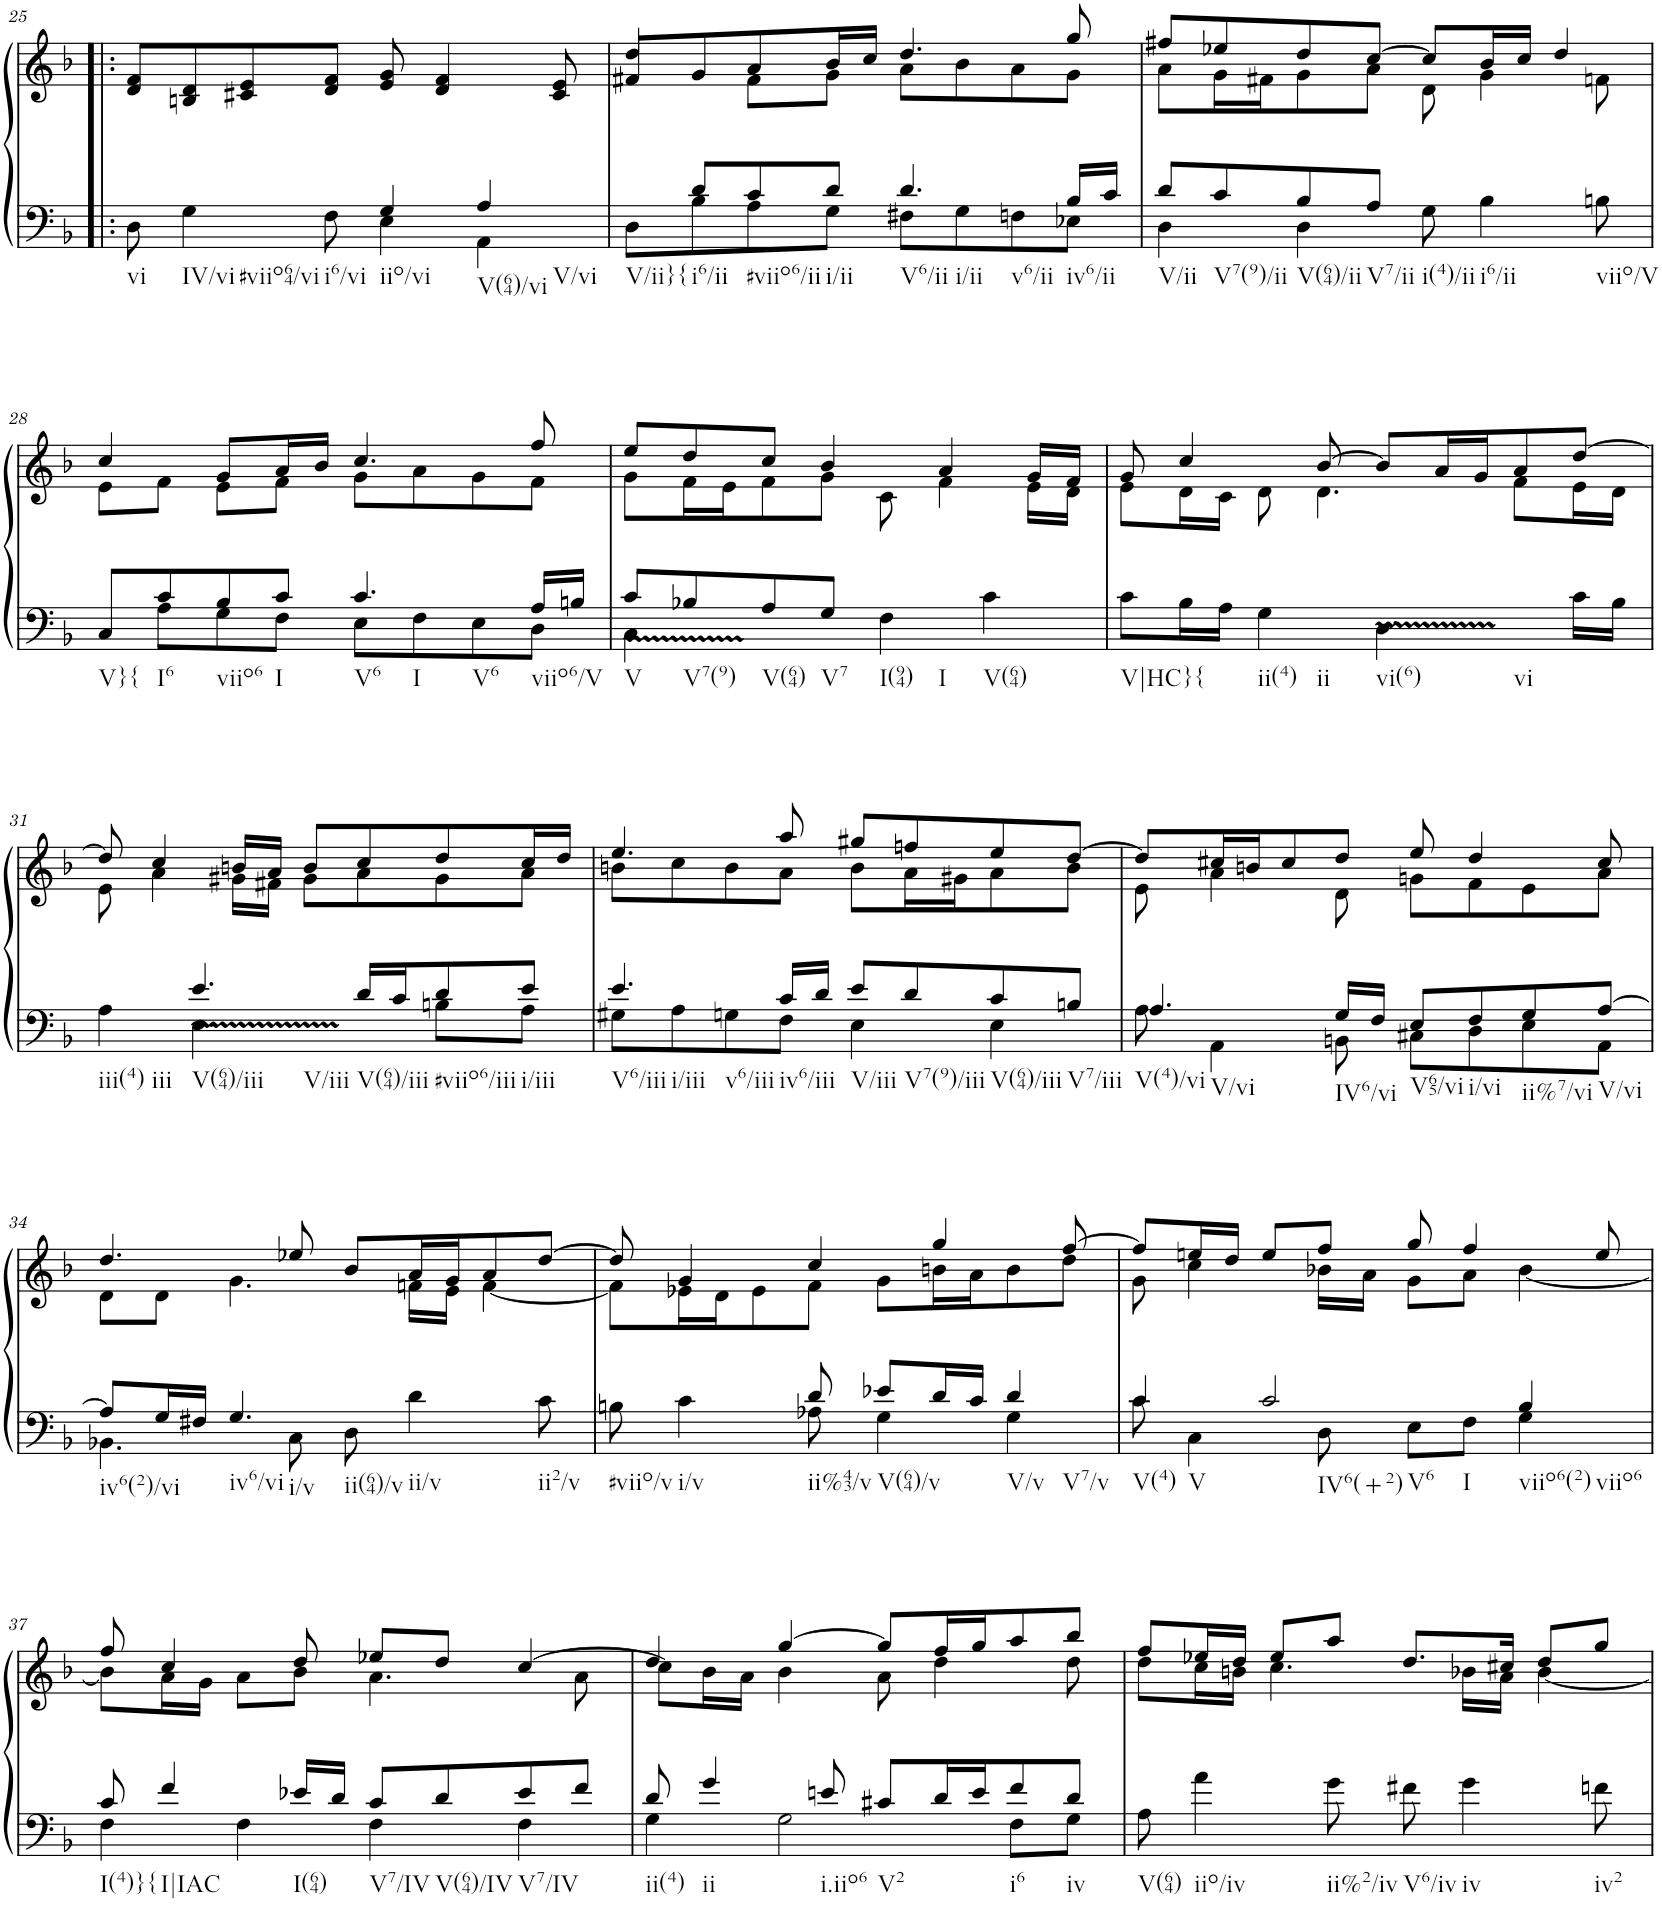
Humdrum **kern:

**kern	**kern
*part1	*part1
*staff2	*staff1
*I"Piano	*
*I'Pno.	*
!!LO:PB:g=z
*clefF4	*clefG2
*k[b-]	*k[b-]
*M4/4	*M4/4
*met(c)	*met(c)
=25!|:	=25!|:
*^	*
!LO:TX:b:t=vi	!	!
8D\	2ryy	8d/ 8f/L
!LO:TX:b:t=IV/vi	!	!
!LO:TX:b:t=#viio64/vi	!	!
4G\	.	8Bn/ 8d/
.	.	8c#X/ 8e/
!LO:TX:b:t=i6/vi	!	!
8F\	.	8d/ 8f/J
!LO:TX:b:t=iio/vi	!	!
4G/	4E\	8e/ 8g/
.	.	4d/ 4f/
!LO:TX:b:t=V(64)/vi	!	!
!LO:TX:b:t=V/vi	!	!
4A/	4AA\	.
.	.	8c#/ 8e/
=26	=26	=26
*	*	*^
!LO:TX:b:t=V/ii}{	!	!	!
8ryy	8D\L	8f#X/L	4dd/
!LO:TX:b:t=i6/ii	!	!	!
8d/L	8B-\	8g/	.
!LO:TX:b:t=#viio6/ii	!	!	!
8c/	8A\	8a/	8f#\L
!LO:TX:b:t=i/ii	!	!	!
8d/J	8G\J	16b-/L	8g\J
.	.	16cc/JJ	.
!LO:TX:b:t=V6/ii	!	!	!
!LO:TX:b:t=i/ii	!	!	!
!LO:TX:b:t=v6/ii	!	!	!
4.d/	8F#X\L	4.dd/	8a\L
.	8G\	.	8b-\
.	8Fn\	.	8a\
!LO:TX:b:t=iv6/ii	!	!	!
16B-/LL	8E-X\J	8gg/	8g\J
16c/JJ	.	.	.
=27	=27	=27	=27
!LO:TX:b:t=V/ii	!	!	!
8d/L	4D\	8ff#X/L	8a\L
!LO:TX:b:t=V7(9)/ii	!	!	!
8c/	.	8ee-X/	16g\L
.	.	.	16f#X\J
!LO:TX:b:t=V(64)/ii	!	!	!
8B-/	4D\	8dd/	8g\
!LO:TX:b:t=V7/ii	!	!	!
8A/J	.	[8cc/J	8a\J
!LO:TX:b:t=i(4)/ii	!	!	!
8G\	2ryy	8cc/L]	8d\
!LO:TX:b:t=i6/ii	!	!	!
4B-\	.	16b-/L	4g\
.	.	16cc/JJ	.
.	.	4dd/	.
!LO:TX:b:t=viio/V	!	!	!
8Bn\	.	.	8fn\
!!LO:LB:g=z	!!
=28	=28	=28	=28
!LO:TX:b:t=V}{	!	!	!
8C/L	8ryy	4cc/	8e\L
!LO:TX:b:t=I6	!	!	!
8c/	8A\L	.	8f\J
!LO:TX:b:t=viio6	!	!	!
8B-/	8G\	8g/L	8e\L
!LO:TX:b:t=I	!	!	!
8c/J	8F\J	16a/L	8f\J
.	.	16b-/JJ	.
!LO:TX:b:t=V6	!	!	!
!LO:TX:b:t=I	!	!	!
!LO:TX:b:t=V6	!	!	!
4.c/	8E\L	4.cc/	8g\L
.	8F\	.	8a\
.	8E\	.	8g\
!LO:TX:b:t=viio6/V	!	!	!
16A/LL	8D\J	8ff/	8f\J
16Bn/JJ	.	.	.
=29	=29	=29	=29
!LO:TX:b:t=V	!	!	!
8c/L	4C\	8ee/L	8g\L
!LO:TX:b:t=V7(9)	!	!	!
8B-X/	.	8dd/	16f\L
.	.	.	16e\J
!LO:TX:b:t=V(64)	!	!	!
8A/	2.ryy	8cc/J	8f\
!LO:TX:b:t=V7	!	!	!
8G/J	.	4b-/	8g\J
!LO:TX:b:t=I(94)	!	!	!
!LO:TX:b:t=I	!	!	!
4F\	.	.	8c\
.	.	4a/	4f\
!LO:TX:b:t=V(64)	!	!	!
4c\	.	.	.
.	.	16g/LL	16e\LL
.	.	16f/JJ	16d\JJ
*v	*v	*	*
=30	=30	=30
!LO:TX:b:t=V|HC}{	!	!
8c\L	8g/	8e\L
16B-\L	4cc/	16d\L
16A\JJ	.	16c\JJ
!LO:TX:b:t=ii(4)	!	!
!LO:TX:b:t=ii	!	!
4G\	.	8d\
.	[8b-/	4.d\
!LO:TX:b:t=vi(6)	!	!
!LO:TX:b:t=vi	!	!
4.D\	8b-/L]	.
.	16a/L	.
.	16g/J	.
.	8a/	8f\L
16c\LL	[8dd/J	16e\L
16B-\JJ	.	16d\JJ
!!LO:LB:g=z	!!
=31	=31	=31
*^	*	*
!LO:TX:b:t=iii(4)	!	!	!
!LO:TX:b:t=iii	!	!	!
4A\	4ryy	8dd/]	8e\
.	.	4cc/	4a\
!LO:TX:b:t=V(64)/iii	!	!	!
!LO:TX:b:t=V/iii	!	!	!
4.e/	4.E\	.	.
.	.	16bn/LL	16g#X\LL
.	.	16a/JJ	16f#X\JJ
.	.	8b/L	8g#\L
!LO:TX:b:t=V(64)/iii	!	!	!
16d/LL	8ryy	8cc/	8a\
16c/J	.	.	.
!LO:TX:b:t=#viio6/iii	!	!	!
8d/	8Bn\L	8dd/	8g#\
!LO:TX:b:t=i/iii	!	!	!
8e/J	8A\J	16cc/L	8a\J
.	.	16dd/JJ	.
=32	=32	=32	=32
!LO:TX:b:t=V6/iii	!	!	!
!LO:TX:b:t=i/iii	!	!	!
!LO:TX:b:t=v6/iii	!	!	!
4.e/	8G#X\L	4.ee/	8bn\L
.	8A\	.	8cc\
.	8Gn\	.	8b\
!LO:TX:b:t=iv6/iii	!	!	!
16c/LL	8F\J	8aa/	8a\J
16d/JJ	.	.	.
!LO:TX:b:t=V/iii	!	!	!
8e/L	4E\	8gg#X/L	8b\L
!LO:TX:b:t=V7(9)/iii	!	!	!
8d/	.	8ffn/	16a\L
.	.	.	16g#X\J
!LO:TX:b:t=V(64)/iii	!	!	!
8c/	4E\	8ee/	8a\
!LO:TX:b:t=V7/iii	!	!	!
8Bn/J	.	[8dd/J	8b\J
=33	=33	=33	=33
!LO:TX:b:t=V(4)/vi	!	!	!
!LO:TX:b:t=V/vi	!	!	!
4.A/	8A\	8dd/L]	8e\
.	4AA\	16cc#X/L	4a\
.	.	16bn/J	.
.	.	8cc#/	.
!LO:TX:b:t=IV6/vi	!	!	!
16G/LL	8BBn\	8dd/J	8d\
16F/JJ	.	.	.
!LO:TX:b:t=V65/vi	!	!	!
8E/L	8C#X\L	8ee/	8gn\L
!LO:TX:b:t=i/vi	!	!	!
8F/	8D\	4dd/	8f\
!LO:TX:b:t=ii%7/vi	!	!	!
8G/	8E\	.	8e\
!LO:TX:b:t=V/vi	!	!	!
[8A/J	8AA\J	8cc#/	8a\J
!!LO:LB:g=z	!!
=34	=34	=34	=34
!LO:TX:b:t=iv6(2)/vi	!	!	!
8A/L]	4.BB-X\	4.dd/	8d\L
16G/L	.	.	8d\J
16F#X/JJ	.	.	.
!LO:TX:b:t=iv6/vi	!	!	!
!LO:TX:b:t=i/v	!	!	!
!LO:TX:b:t=ii(64)/v	!	!	!
4.G/	.	.	4.g\
.	8C\	8ee-X/	.
.	8D\	8b-/L	.
!LO:TX:b:t=ii/v	!	!	!
4d\	4.ryy	16a/L	16fn\LL
.	.	16g/J	16e\JJ
.	.	8a/	[4f\
!LO:TX:b:t=ii2/v	!	!	!
8c\	.	[8dd/J	.
=35	=35	=35	=35
!LO:TX:b:t=#viio/v	!	!	!
8Bn\	4.ryy	8dd/]	8f\L]
!LO:TX:b:t=i/v	!	!	!
4c\	.	4g/	16e-X\L
.	.	.	16d\J
.	.	.	8e-\
!LO:TX:b:t=ii%43/v	!	!	!
8d/	8A-X\	4cc/	8f\J
!LO:TX:b:t=V(64)/v	!	!	!
8e-X/L	4G\	.	8g\L
16d/L	.	4gg/	16bn\L
16c/JJ	.	.	16a\J
!LO:TX:b:t=V/v	!	!	!
!LO:TX:b:t=V7/v	!	!	!
4d/	4G\	.	8b\
.	.	[8ff/	8dd\J
=36	=36	=36	=36
!LO:TX:b:t=V(4)	!	!	!
!LO:TX:b:t=V	!	!	!
4c/	8c\	8ff/L]	8g\
.	4C\	16een/L	4cc\
.	.	16dd/JJ	.
!LO:TX:b:t=IV6(+2)	!	!	!
!LO:TX:b:t=V6	!	!	!
!LO:TX:b:t=I	!	!	!
2c/	.	8ee/L	.
.	8D\	8ff/J	16b-X\LL
.	.	.	16a\JJ
.	8E\L	8gg/	8g\L
.	8F\J	4ff/	8a\J
!LO:TX:b:t=viio6(2)	!	!	!
!LO:TX:b:t=viio6	!	!	!
4B-/	4G\	.	[4b-\
.	.	8ee/	.
!!LO:LB:g=z	!!
=37	=37	=37	=37
!LO:TX:b:t=I(4)}{	!	!	!
8c/	4F\	8ff/	8b-\L]
!LO:TX:b:t=I|IAC	!	!	!
4f/	.	4cc/	16a\L
.	.	.	16g\JJ
.	4F\	.	8a\L
!LO:TX:b:t=I(64)	!	!	!
16e-X/LL	.	8dd/	8b-\J
16d/JJ	.	.	.
!LO:TX:b:t=V7/IV	!	!	!
8c/L	4F\	8ee-X/L	4.a\
!LO:TX:b:t=V(64)/IV	!	!	!
8d/	.	8dd/J	.
!LO:TX:b:t=V7/IV	!	!	!
8e-/	4F\	[4cc/	.
8f/J	.	.	8a\
=38	=38	=38	=38
!LO:TX:b:t=ii(4)	!	!	!
8d/	4G\	4dd/	8cc\L]
!LO:TX:b:t=ii	!	!	!
4g/	.	.	16b-\L
.	.	.	16a\JJ
.	2G\	[4gg/	4b-\
!LO:TX:b:t=i.iio6	!	!	!
8en/	.	.	.
!LO:TX:b:t=V2	!	!	!
8c#X/L	.	8gg/L]	8a\
16d/L	.	16ff/L	4dd\
16e/J	.	16gg/J	.
!LO:TX:b:t=i6	!	!	!
8f/	8F\L	8aa/	.
!LO:TX:b:t=iv	!	!	!
8d/J	8G\J	8bb-/J	8dd\
=39	=39	=39	=39
!LO:TX:b:t=V(64)	!	!	!
*v	*v	*	*
8A\	8ff/L	8dd\L
!LO:TX:b:t=iio/iv	!	!
4a\	16ee-X/L	16cc\L
.	16dd/JJ	16bn\JJ
.	8ee-/L	4.cc\
!LO:TX:b:t=ii%2/iv	!	!
8g\	8aa/J	.
!LO:TX:b:t=V6/iv	!	!
8f#X\	8.dd/L	.
!LO:TX:b:t=iv	!	!
4g\	.	16b-X\LL
.	16cc#X/Jk	16a\JJ
.	8dd/L	[4b-\
!LO:TX:b:t=iv2	!	!
8fn\	8gg/J	.
*	*v	*v
=	=
*-	*-
